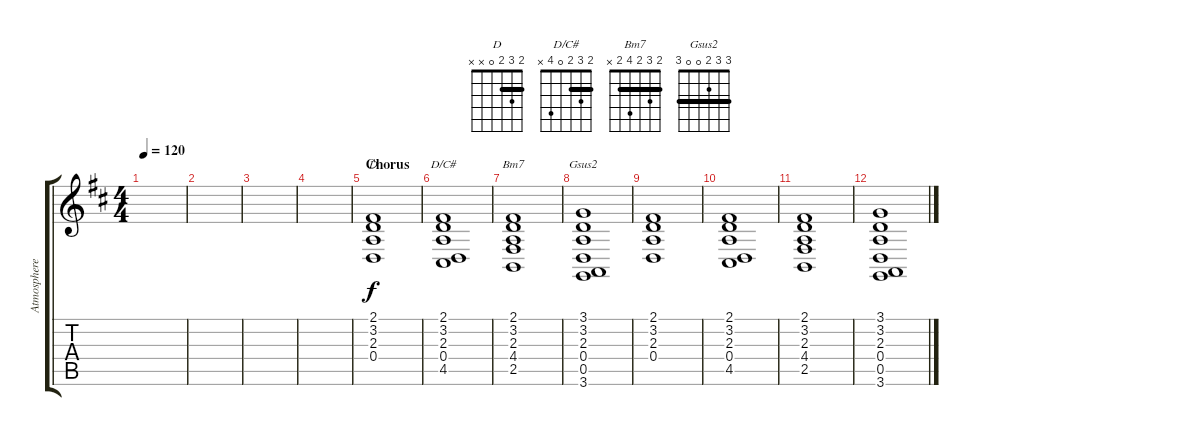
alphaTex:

\track ("Atmosphere" "Atmosphere") {instrument fx4atmosphere}
\staff {score tabs}
\tuning (E4 B3 G3 D3 A2 E2) {hide}
\chord ("D" 2 3 2 0 x x) {barre 2}
\chord ("D/C#" 2 3 2 0 4 x) {barre 2}
\chord ("Bm7" 2 3 2 4 2 x) {barre 2}
\chord ("Gsus2" 3 3 2 0 0 3) {barre 3}
\ts (4 4)
\tempo 120
\clef g2
\ks d
|
|
|
|
\section ("" "Chorus")
(2.1 3.2 2.3 0.4).1{ch "D"} |
(2.1 3.2 2.3 0.4 4.5).1{ch "D/C#"} |
(2.1 3.2 2.3 4.4 2.5).1{ch "Bm7"} |
(3.1 3.2 2.3 0.4 0.5 3.6).1{ch "Gsus2"} |
(2.1 3.2 2.3 0.4).1 |
(2.1 3.2 2.3 0.4 4.5).1 |
(2.1 3.2 2.3 4.4 2.5).1 |
(3.1 3.2 2.3 0.4 0.5 3.6).1
